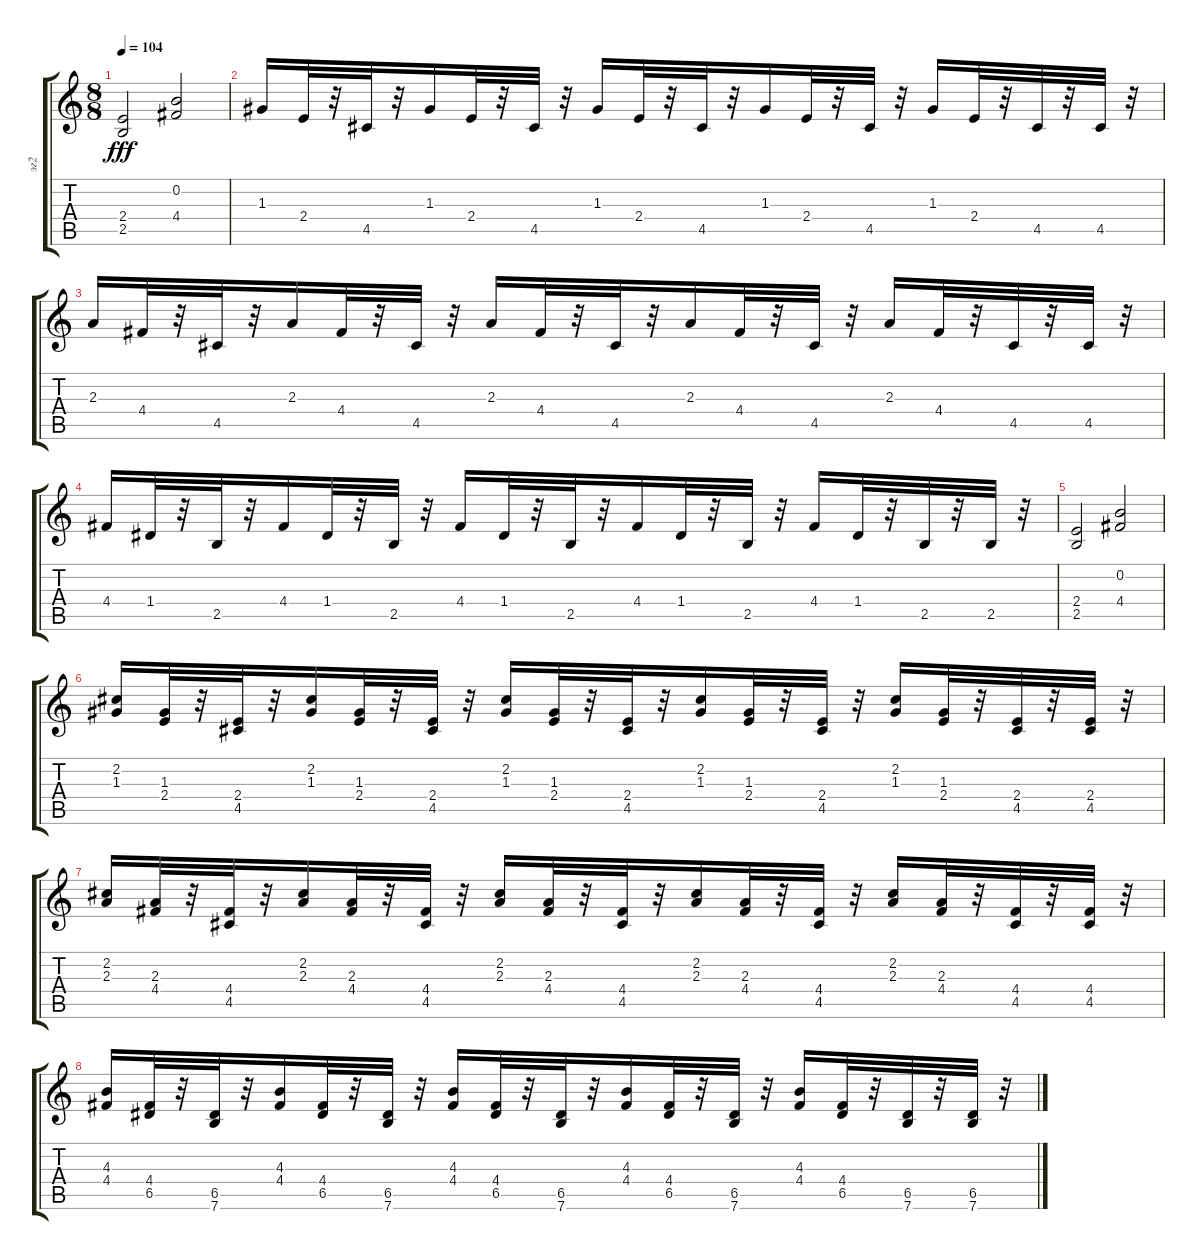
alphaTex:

\track ("эг2" "эг2") {instrument distortionguitar}
\staff {score tabs}
\tuning (E4 B3 G3 D3 A2 E2) {hide}
\ts (8 8)
\tempo 104
\clef g2
\ks c
(2.4 2.5).2{dy fff} (0.2 4.4).2 |
1.3.16 2.4.32 r.32 4.5.32 r.32 1.3.16 2.4.32 r.32 4.5.32 r.32 1.3.16 2.4.32 r.32 4.5.32 r.32 1.3.16 2.4.32 r.32 4.5.32 r.32 1.3.16 2.4.32 r.32 4.5.32 r.32 4.5.32 r.32 |
2.3.16 4.4.32 r.32 4.5.32 r.32 2.3.16 4.4.32 r.32 4.5.32 r.32 2.3.16 4.4.32 r.32 4.5.32 r.32 2.3.16 4.4.32 r.32 4.5.32 r.32 2.3.16 4.4.32 r.32 4.5.32 r.32 4.5.32 r.32 |
4.4.16 1.4.32 r.32 2.5.32 r.32 4.4.16 1.4.32 r.32 2.5.32 r.32 4.4.16 1.4.32 r.32 2.5.32 r.32 4.4.16 1.4.32 r.32 2.5.32 r.32 4.4.16 1.4.32 r.32 2.5.32 r.32 2.5.32 r.32 |
(2.4 2.5).2 (0.2 4.4).2 |
(2.2 1.3).16 (1.3 2.4).32 r.32 (2.4 4.5).32 r.32 (2.2 1.3).16 (1.3 2.4).32 r.32 (2.4 4.5).32 r.32 (2.2 1.3).16 (1.3 2.4).32 r.32 (2.4 4.5).32 r.32 (2.2 1.3).16 (1.3 2.4).32 r.32 (2.4 4.5).32 r.32 (2.2 1.3).16 (1.3 2.4).32 r.32 (2.4 4.5).32 r.32 (2.4 4.5).32 r.32 |
(2.2 2.3).16 (2.3 4.4).32 r.32 (4.4 4.5).32 r.32 (2.2 2.3).16 (2.3 4.4).32 r.32 (4.4 4.5).32 r.32 (2.2 2.3).16 (2.3 4.4).32 r.32 (4.4 4.5).32 r.32 (2.2 2.3).16 (2.3 4.4).32 r.32 (4.4 4.5).32 r.32 (2.2 2.3).16 (2.3 4.4).32 r.32 (4.4 4.5).32 r.32 (4.4 4.5).32 r.32 |
(4.3 4.4).16 (4.4 6.5).32 r.32 (6.5 7.6).32 r.32 (4.3 4.4).16 (4.4 6.5).32 r.32 (6.5 7.6).32 r.32 (4.3 4.4).16 (4.4 6.5).32 r.32 (6.5 7.6).32 r.32 (4.3 4.4).16 (4.4 6.5).32 r.32 (6.5 7.6).32 r.32 (4.3 4.4).16 (4.4 6.5).32 r.32 (6.5 7.6).32 r.32 (6.5 7.6).32 r.32
